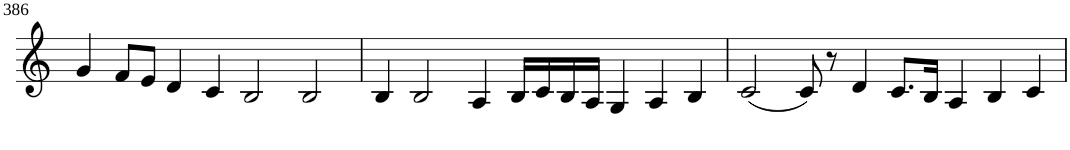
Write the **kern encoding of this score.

**kern
*part1
*staff1
*I"Violin
!!LO:PB:g=z
*clefG2
*k[]
*M8/4
=386
4g/
8f/L
8e/J
4d/
4c/
2B/
2B/
=387
4B/
2B/
4A/
16B/LL
16c/
16B/
16A/JJ
4G/
4A/
4B/
=388
(2c/
8c/)
8r
4d/
8.c/L
16B/Jk
4A/
4B/
4c/
=
*-
